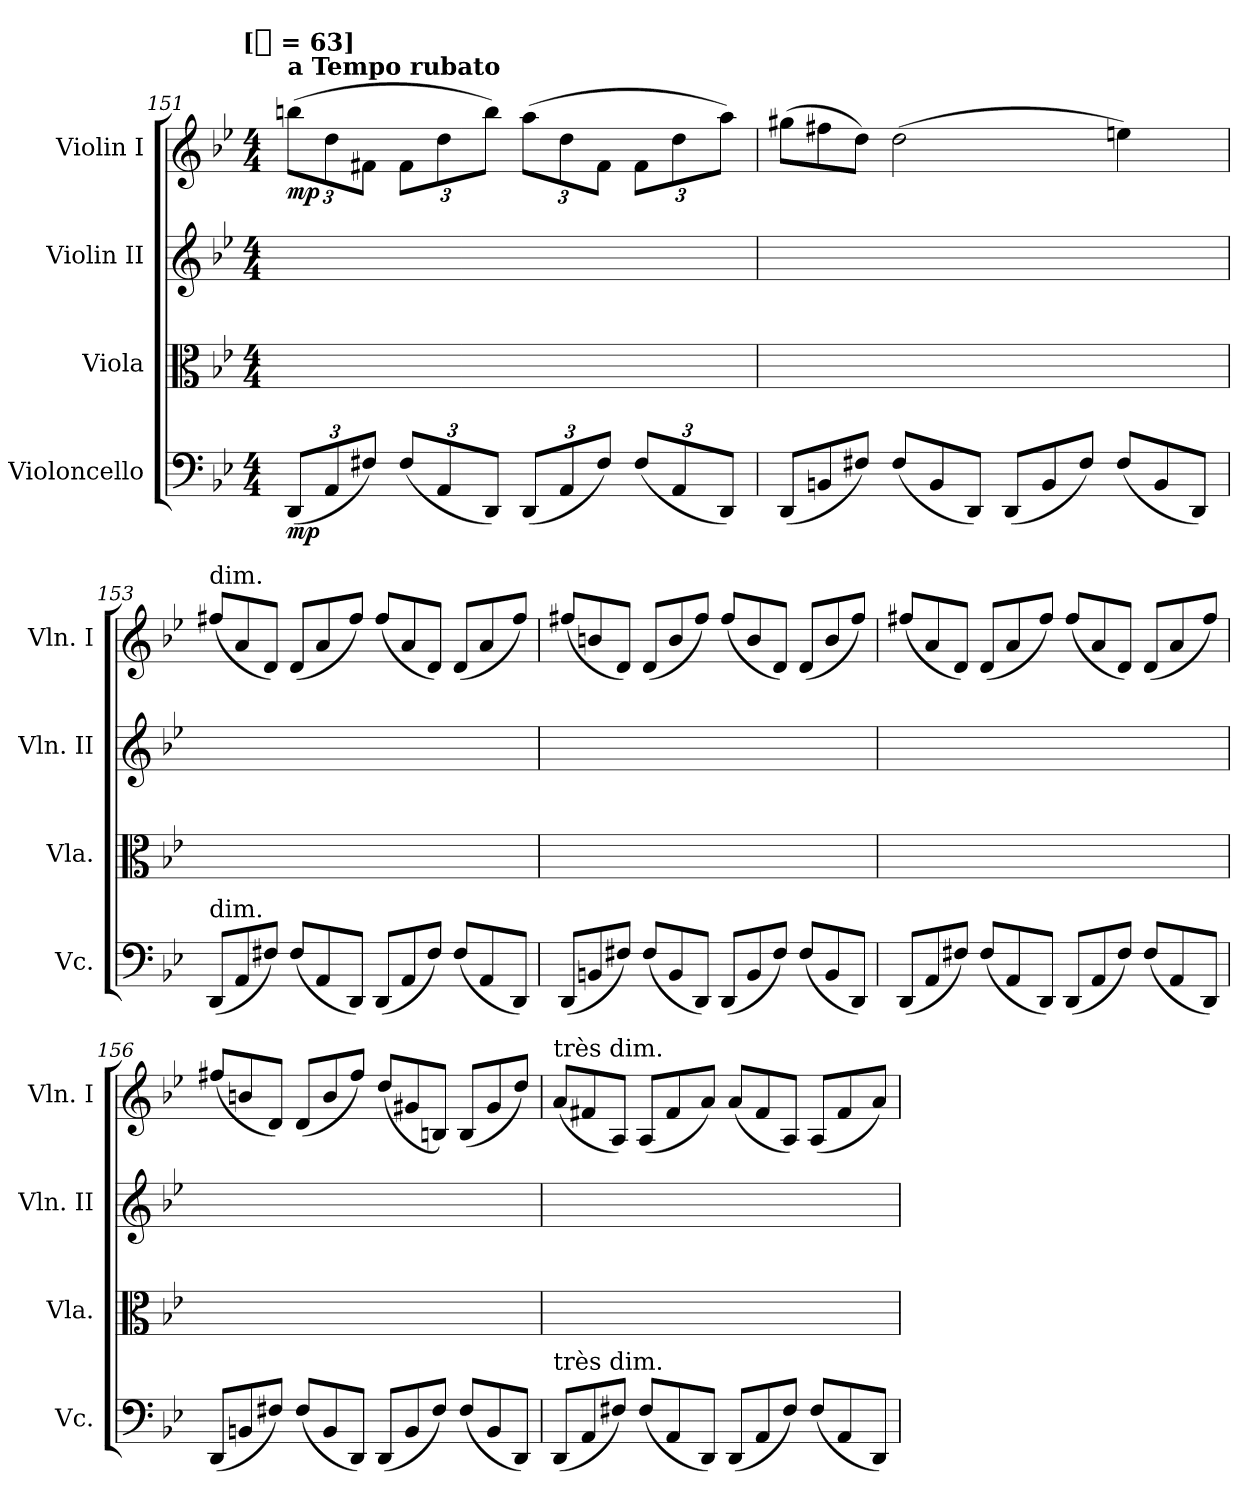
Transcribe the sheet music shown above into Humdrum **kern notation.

**kern	**dynam	**kern	**kern	**kern	**dynam
*part4	*part4	*part3	*part2	*part1	*part1
*staff4	*staff4	*staff3	*staff2	*staff1	*staff1
*I"Violoncello	*	*I"Viola	*I"Violin II	*I"Violin I	*
*I'Vc.	*	*I'Vla.	*I'Vln. II	*I'Vln. I	*
*clefF4	*	*clefC3	*clefG2	*clefG2	*
*k[b-e-]	*	*k[b-e-]	*k[b-e-]	*k[b-e-]	*
*B-:	*	*B-:	*B-:	*B-:	*
!!LO:TX:omd:t=[[half] = 63]
*M4/4	*	*M4/4	*M4/4	*M4/4	*
*MM126	*	*MM126	*MM126	*MM126	*
=151	=151	=151	=151	=151	=151
!	!	!	!	!LO:TX:a:B:t=a Tempo rubato	!
(12DDL	mp	1ryy	4ryy	(12bbnL	mp
12AA	.	.	.	12dd	.
12F#XJ)	.	.	.	12f#XJ	.
(12F#L	.	.	8ryy	12f#L	.
12AA	.	.	.	12dd	.
.	.	.	8ryy	.	.
12DDJ)	.	.	.	12bbJ)	.
(12DDL	.	.	4ryy	(12aaL	.
12AA	.	.	.	12dd	.
12F#J)	.	.	.	12f#J	.
(12F#L	.	.	8ryy	12f#L	.
12AA	.	.	.	12dd	.
.	.	.	8ryy	.	.
12DDJ)	.	.	.	12aaJ)	.
=152	=152	=152	=152	=152	=152
*Xtuplet	*	*Xtuplet	*Xtuplet	*Xtuplet	*
(12DDL	.	12ryy	12ryy	(12gg#XL	.
12BBn	.	12ryy	12ryy	12ff#X	.
12F#XJ)	.	12ryy	12ryy	12ddJ)	.
(12F#L	.	12ryy	12ryy	(2dd	.
12BB	.	12ryy	12ryy	.	.
12DDJ)	.	12ryy	12ryy	.	.
(12DDL	.	12ryy	12ryy	.	.
12BB	.	12ryy	12ryy	.	.
12F#J)	.	12ryy	12ryy	.	.
(12F#L	.	12ryy	12ryy	4een)	.
12BB	.	12ryy	12ryy	.	.
12DDJ)	.	12ryy	12ryy	.	.
=153	=153	=153	=153	=153	=153
!	!	!	!	!LO:TX:t=dim.	!
!LO:TX:t=dim.	!	!	!	!	!
(12DDL	.	4ryy	4ryy	(12ff#XL	.
12AA	.	.	.	12a	.
12F#XJ)	.	.	.	12dJ)	.
(12F#L	.	8ryy	8ryy	(12dL	.
12AA	.	.	.	12a	.
.	.	8ryy	8ryy	.	.
12DDJ)	.	.	.	12ff#J)	.
(12DDL	.	4ryy	4ryy	(12ff#L	.
12AA	.	.	.	12a	.
12F#J)	.	.	.	12dJ)	.
(12F#L	.	8ryy	8ryy	(12dL	.
12AA	.	.	.	12a	.
.	.	8ryy	8ryy	.	.
12DDJ)	.	.	.	12ff#J)	.
=154	=154	=154	=154	=154	=154
(12DDL	.	2ryy	2ryy	(12ff#XL	.
12BBn	.	.	.	12bn	.
12F#XJ)	.	.	.	12dJ)	.
(12F#L	.	.	.	(12dL	.
12BB	.	.	.	12b	.
12DDJ)	.	.	.	12ff#J)	.
*	*	*tuplet	*tuplet	*	*
(12DDL	.	6ryy	6ryy	(12ff#L	.
12BB	.	.	.	12b	.
12F#J)	.	6ryy	6ryy	12dJ)	.
(12F#L	.	.	.	(12dL	.
12BB	.	6ryy	6ryy	12b	.
12DDJ)	.	.	.	12ff#J)	.
=155	=155	=155	=155	=155	=155
(12DDL	.	4ryy	4ryy	(12ff#XL	.
12AA	.	.	.	12a	.
12F#XJ)	.	.	.	12dJ)	.
(12F#L	.	8ryy	8ryy	(12dL	.
12AA	.	.	.	12a	.
.	.	8ryy	8ryy	.	.
12DDJ)	.	.	.	12ff#J)	.
(12DDL	.	4ryy	4ryy	(12ff#L	.
12AA	.	.	.	12a	.
12F#J)	.	.	.	12dJ)	.
(12F#L	.	8ryy	8ryy	(12dL	.
12AA	.	.	.	12a	.
.	.	8ryy	8ryy	.	.
12DDJ)	.	.	.	12ff#J)	.
=156	=156	=156	=156	=156	=156
(12DDL	.	2ryy	2ryy	(12ff#XL	.
12BBn	.	.	.	12bn	.
12F#XJ)	.	.	.	12dJ)	.
(12F#L	.	.	.	(12dL	.
12BB	.	.	.	12b	.
12DDJ)	.	.	.	12ff#J)	.
(12DDL	.	4ryy	4ryy	(12ddL	.
12BB	.	.	.	12g#X	.
12F#J)	.	.	.	12BnJ)	.
(12F#L	.	4ryy	4ryy	(12BL	.
12BB	.	.	.	12g#	.
12DDJ)	.	.	.	12ddJ)	.
=157	=157	=157	=157	=157	=157
!	!	!	!	!LO:TX:t=très dim.	!
!LO:TX:t=très dim.	!	!	!	!	!
(12DDL	.	4ryy	4ryy	(12aL	.
12AA	.	.	.	12f#X	.
12F#XJ)	.	.	.	12AJ)	.
(12F#L	.	8ryy	8ryy	(12AL	.
12AA	.	.	.	12f#	.
.	.	8ryy	8ryy	.	.
12DDJ)	.	.	.	12aJ)	.
(12DDL	.	4ryy	4ryy	(12aL	.
12AA	.	.	.	12f#	.
12F#J)	.	.	.	12AJ)	.
(12F#L	.	8ryy	8ryy	(12AL	.
12AA	.	.	.	12f#	.
.	.	8ryy	8ryy	.	.
12DDJ)	.	.	.	12aJ)	.
=	=	=	=	=	=
*-	*-	*-	*-	*-	*-
